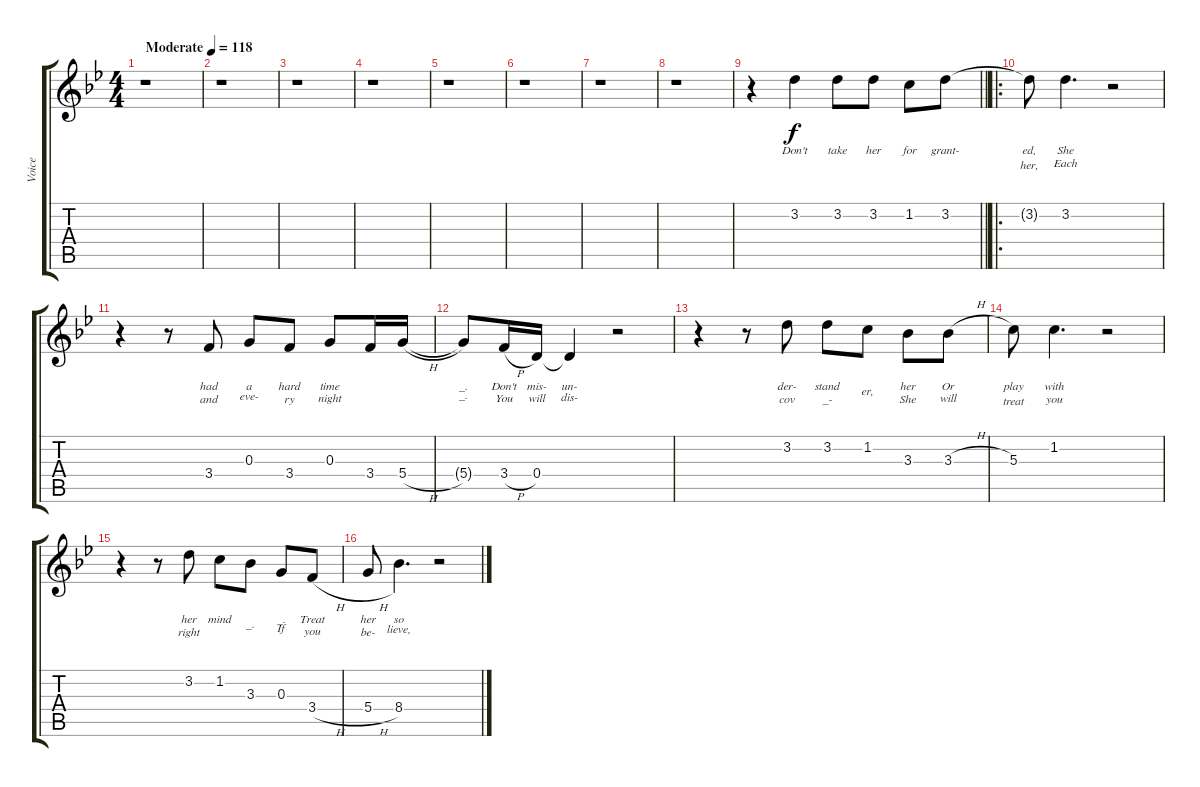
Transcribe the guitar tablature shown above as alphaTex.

\track ("Voice" "Voice") {instrument acousticguitarsteel}
\staff {score tabs}
\tuning (E4 B3 G3 D3 A2 E2) {hide}
\ts (4 4)
\tempo (118 "Moderate")
\clef g2
\ks bb
r.1{dy f instrument acousticguitarsteel} |
r.1 |
r.1 |
r.1 |
r.1 |
r.1 |
r.1 |
r.1 |
\barLineRight lightlight
r.4 3.2.4{lyrics (0 "Don't") lyrics (1 "") lyrics (2 "") lyrics (3 "") lyrics (4 "")} 3.2.8{lyrics (0 "take") lyrics (1 "") lyrics (2 "") lyrics (3 "") lyrics (4 "")} 3.2.8{lyrics (0 "her") lyrics (1 "") lyrics (2 "") lyrics (3 "") lyrics (4 "")} 1.2.8{lyrics (0 "for") lyrics (1 "") lyrics (2 "") lyrics (3 "") lyrics (4 "")} 3.2.8{lyrics (0 "grant-") lyrics (1 "") lyrics (2 "") lyrics (3 "") lyrics (4 "")} |
\ro
3.2{t}.8{lyrics (0 "ed,") lyrics (1 "her,") lyrics (2 "") lyrics (3 "") lyrics (4 "")} 3.2.4{d lyrics (0 "She") lyrics (1 "Each") lyrics (2 "") lyrics (3 "") lyrics (4 "")} r.2 |
r.4 r.8 3.4.8{lyrics (0 "had") lyrics (1 "and") lyrics (2 "") lyrics (3 "") lyrics (4 "")} 0.3.8{lyrics (0 "a") lyrics (1 "eve-") lyrics (2 "") lyrics (3 "") lyrics (4 "")} 3.4.8{lyrics (0 "hard") lyrics (1 "ry") lyrics (2 "") lyrics (3 "") lyrics (4 "")} 0.3.8{lyrics (0 "time") lyrics (1 "night") lyrics (2 "") lyrics (3 "") lyrics (4 "")} 3.4.16{lyrics (0 "") lyrics (1 "") lyrics (2 "") lyrics (3 "") lyrics (4 "")} 5.4{h}.16{lyrics (0 "") lyrics (1 "") lyrics (2 "") lyrics (3 "") lyrics (4 "")} |
5.4{t}.8{lyrics (0 "_.") lyrics (1 "_.") lyrics (2 "") lyrics (3 "") lyrics (4 "")} 3.4{h}.16{lyrics (0 "Don't") lyrics (1 "You") lyrics (2 "") lyrics (3 "") lyrics (4 "")} 0.4.16{lyrics (0 "mis-") lyrics (1 "will") lyrics (2 "") lyrics (3 "") lyrics (4 "")} 0.4{t}.4{lyrics (0 "un-") lyrics (1 "dis-") lyrics (2 "") lyrics (3 "") lyrics (4 "")} r.2 |
r.4 r.8 3.2.8{lyrics (0 "der-") lyrics (1 "cov") lyrics (2 "") lyrics (3 "") lyrics (4 "")} 3.2.8{lyrics (0 "stand") lyrics (1 "_-") lyrics (2 "") lyrics (3 "") lyrics (4 "")} 1.2.8{lyrics (0 "") lyrics (1 "er,") lyrics (2 "") lyrics (3 "") lyrics (4 "")} 3.3.8{lyrics (0 "her") lyrics (1 "She") lyrics (2 "") lyrics (3 "") lyrics (4 "")} 3.3{h}.8{lyrics (0 "Or") lyrics (1 "will") lyrics (2 "") lyrics (3 "") lyrics (4 "")} |
5.3.8{lyrics (0 "play") lyrics (1 "treat") lyrics (2 "") lyrics (3 "") lyrics (4 "")} 1.2.4{d lyrics (0 "with") lyrics (1 "you") lyrics (2 "") lyrics (3 "") lyrics (4 "")} r.2 |
r.4 r.8 3.2.8{lyrics (0 "her") lyrics (1 "right") lyrics (2 "") lyrics (3 "") lyrics (4 "")} 1.2.8{lyrics (0 "mind") lyrics (1 "") lyrics (2 "") lyrics (3 "") lyrics (4 "")} 3.3.8{lyrics (0 "") lyrics (1 "_.") lyrics (2 "") lyrics (3 "") lyrics (4 "")} 0.3.8{lyrics (0 "_.") lyrics (1 "If") lyrics (2 "") lyrics (3 "") lyrics (4 "")} 3.4{h}.8{lyrics (0 "Treat") lyrics (1 "you") lyrics (2 "") lyrics (3 "") lyrics (4 "")} |
5.4{h}.8{lyrics (0 "her") lyrics (1 "be-") lyrics (2 "") lyrics (3 "") lyrics (4 "")} 8.4.4{d lyrics (0 "so") lyrics (1 "lieve,") lyrics (2 "") lyrics (3 "") lyrics (4 "")} r.2
